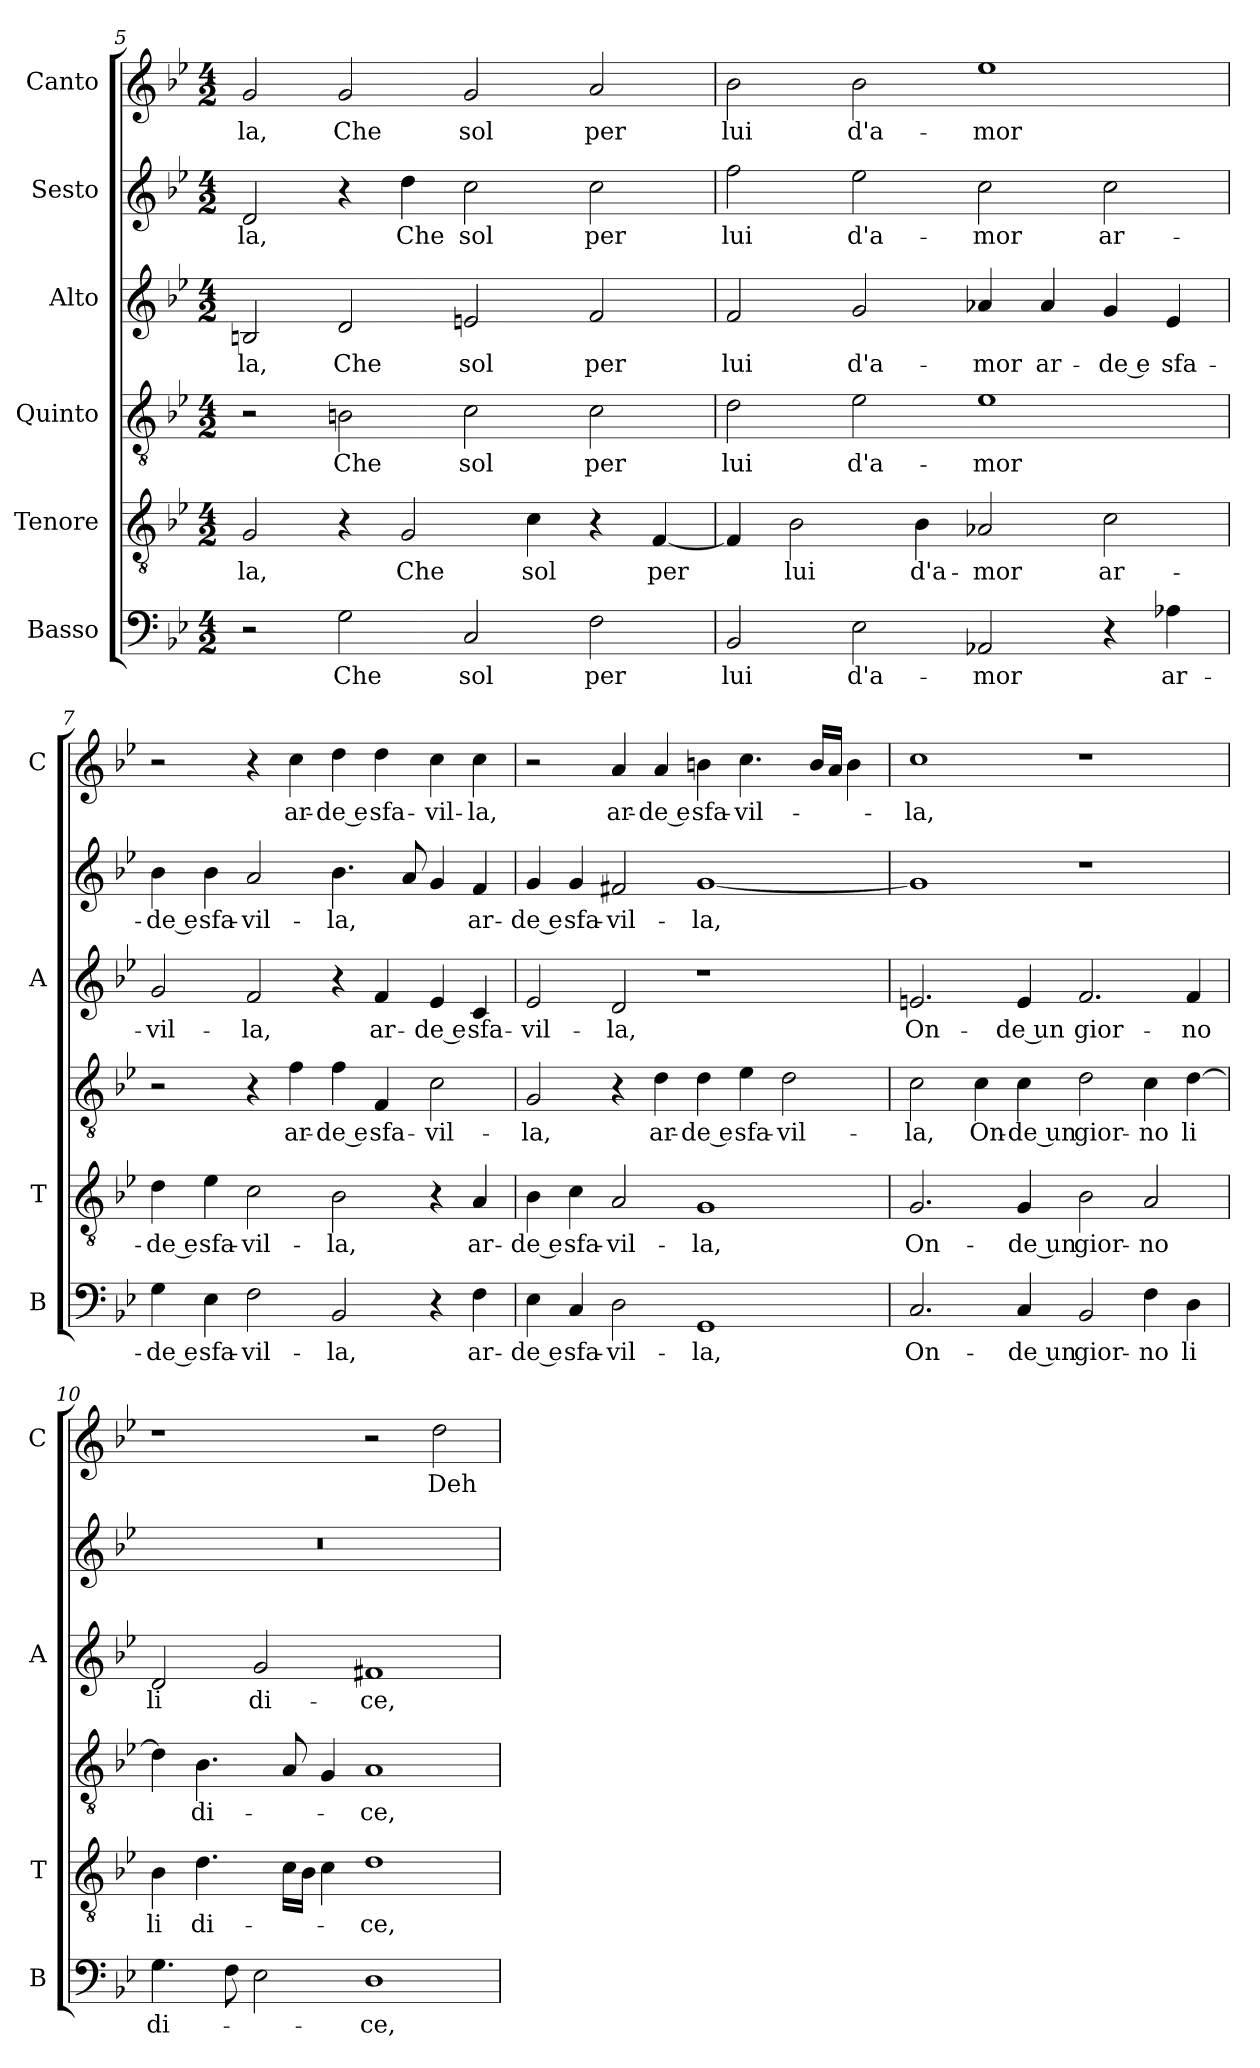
**kern	**text	**kern	**text	**kern	**text	**kern	**text	**kern	**text	**kern	**text
*part6	*part6	*part5	*part5	*part4	*part4	*part3	*part3	*part2	*part2	*part1	*part1
*staff6	*staff6	*staff5	*staff5	*staff4	*staff4	*staff3	*staff3	*staff2	*staff2	*staff1	*staff1
*I"Basso	*	*I"Tenore	*	*I"Quinto	*	*I"Alto	*	*I"Sesto	*	*I"Canto	*
*I'B	*	*I'T	*	*	*	*I'A	*	*	*	*I'C	*
!!LO:LB:g=z
*clefF4	*	*clefGv2	*	*clefGv2	*	*clefG2	*	*clefG2	*	*clefG2	*
*k[b-e-]	*	*k[b-e-]	*	*k[b-e-]	*	*k[b-e-]	*	*k[b-e-]	*	*k[b-e-]	*
*B-:	*	*B-:	*	*B-:	*	*B-:	*	*B-:	*	*B-:	*
*M4/2	*	*M4/2	*	*M4/2	*	*M4/2	*	*M4/2	*	*M4/2	*
=5	=5	=5	=5	=5	=5	=5	=5	=5	=5	=5	=5
!	!	!	!LO:LY:b	!	!	!	!LO:LY:b	!	!LO:LY:b	!	!LO:LY:b
2r	.	2G/	-la,	2r	.	2Bn/	-la,	2d/	-la,	2g/	-la,
!	!LO:LY:b	!	!	!	!LO:LY:b	!	!LO:LY:b	!	!	!	!LO:LY:b
2G\	Che	4r	.	2Bn\	Che	2d/	Che	4r	.	2g/	Che
!	!	!	!LO:LY:b	!	!	!	!	!	!LO:LY:b	!	!
.	.	2G/	Che	.	.	.	.	4dd\	Che	.	.
!	!LO:LY:b	!	!	!	!LO:LY:b	!	!LO:LY:b	!	!LO:LY:b	!	!LO:LY:b
2C/	sol	.	.	2c\	sol	2en/	sol	2cc\	sol	2g/	sol
!	!	!	!LO:LY:b	!	!	!	!	!	!	!	!
.	.	4c\	sol	.	.	.	.	.	.	.	.
!	!LO:LY:b	!	!	!	!LO:LY:b	!	!LO:LY:b	!	!LO:LY:b	!	!LO:LY:b
2F\	per	4r	.	2c\	per	2f/	per	2cc\	per	2a/	per
!	!	!	!LO:LY:b	!	!	!	!	!	!	!	!
.	.	[4F/	per	.	.	.	.	.	.	.	.
=6	=6	=6	=6	=6	=6	=6	=6	=6	=6	=6	=6
!	!LO:LY:b	!	!	!	!LO:LY:b	!	!LO:LY:b	!	!LO:LY:b	!	!LO:LY:b
2BB-/	lui	4F/]	.	2d\	lui	2f/	lui	2ff\	lui	2b-\	lui
!	!	!	!LO:LY:b	!	!	!	!	!	!	!	!
.	.	2B-\	lui	.	.	.	.	.	.	.	.
!	!LO:LY:b	!	!	!	!LO:LY:b	!	!LO:LY:b	!	!LO:LY:b	!	!LO:LY:b
2E-\	d'a-	.	.	2e-\	d'a-	2g/	d'a-	2ee-\	d'a-	2b-\	d'a-
!	!	!	!LO:LY:b	!	!	!	!	!	!	!	!
.	.	4B-\	d'a-	.	.	.	.	.	.	.	.
!	!LO:LY:b	!	!LO:LY:b	!	!LO:LY:b	!	!LO:LY:b	!	!LO:LY:b	!	!LO:LY:b
2AA-X/	-mor	2A-X/	-mor	1e-	-mor	4a-X/	-mor	2cc\	-mor	1ee-	-mor
!	!	!	!	!	!	!	!LO:LY:b	!	!	!	!
.	.	.	.	.	.	4a-/	ar-	.	.	.	.
!	!	!	!LO:LY:b	!	!	!	!LO:LY:b	!	!LO:LY:b	!	!
4r	.	2c\	ar-	.	.	4g/	-de e	2cc\	ar-	.	.
!	!LO:LY:b	!	!	!	!	!	!LO:LY:b	!	!	!	!
4A-X\	ar-	.	.	.	.	4e-/	sfa-	.	.	.	.
=7	=7	=7	=7	=7	=7	=7	=7	=7	=7	=7	=7
!	!LO:LY:b	!	!LO:LY:b	!	!	!	!LO:LY:b	!	!LO:LY:b	!	!
4G\	-de e	4d\	-de e	2r	.	2g/	-vil-	4b-\	-de e	2r	.
!	!LO:LY:b	!	!LO:LY:b	!	!	!	!	!	!LO:LY:b	!	!
4E-\	sfa-	4e-\	sfa-	.	.	.	.	4b-\	sfa-	.	.
!	!LO:LY:b	!	!LO:LY:b	!	!	!	!LO:LY:b	!	!LO:LY:b	!	!
2F\	-vil-	2c\	-vil-	4r	.	2f/	-la,	2a/	-vil-	4r	.
!	!	!	!	!	!LO:LY:b	!	!	!	!	!	!LO:LY:b
.	.	.	.	4f\	ar-	.	.	.	.	4cc\	ar-
!	!LO:LY:b	!	!LO:LY:b	!	!LO:LY:b	!	!	!	!LO:LY:b	!	!LO:LY:b
2BB-/	-la,	2B-\	-la,	4f\	-de e	4r	.	4.b-\	-la,	4dd\	-de e
!	!	!	!	!	!LO:LY:b	!	!LO:LY:b	!	!	!	!LO:LY:b
.	.	.	.	4F/	sfa-	4f/	ar-	.	.	4dd\	sfa-
.	.	.	.	.	.	.	.	8a/	.	.	.
!	!	!	!	!	!LO:LY:b	!	!LO:LY:b	!	!	!	!LO:LY:b
4r	.	4r	.	2c\	-vil-	4e-/	-de e	4g/	.	4cc\	-vil-
!	!LO:LY:b	!	!LO:LY:b	!	!	!	!LO:LY:b	!	!LO:LY:b	!	!LO:LY:b
4F\	ar-	4A/	ar-	.	.	4c/	sfa-	4f/	ar-	4cc\	-la,
=8	=8	=8	=8	=8	=8	=8	=8	=8	=8	=8	=8
!	!LO:LY:b	!	!LO:LY:b	!	!LO:LY:b	!	!LO:LY:b	!	!LO:LY:b	!	!
4E-\	-de e	4B-\	-de e	2G/	-la,	2e-/	-vil-	4g/	-de e	2r	.
!	!LO:LY:b	!	!LO:LY:b	!	!	!	!	!	!LO:LY:b	!	!
4C/	sfa-	4c\	sfa-	.	.	.	.	4g/	sfa-	.	.
!	!LO:LY:b	!	!LO:LY:b	!	!	!	!LO:LY:b	!	!LO:LY:b	!	!LO:LY:b
2D\	-vil-	2A/	-vil-	4r	.	2d/	-la,	2f#X/	-vil-	4a/	ar-
!	!	!	!	!	!LO:LY:b	!	!	!	!	!	!LO:LY:b
.	.	.	.	4d\	ar-	.	.	.	.	4a/	-de e
!	!LO:LY:b	!	!LO:LY:b	!	!LO:LY:b	!	!	!	!LO:LY:b	!	!LO:LY:b
1GG	-la,	1G	-la,	4d\	-de e	1r	.	[1g	-la,	4bn\	sfa-
!	!	!	!	!	!LO:LY:b	!	!	!	!	!	!LO:LY:b
.	.	.	.	4e-\	sfa-	.	.	.	.	4.cc\	-vil-
!	!	!	!	!	!LO:LY:b	!	!	!	!	!	!
.	.	.	.	2d\	-vil-	.	.	.	.	.	.
.	.	.	.	.	.	.	.	.	.	16b/LL	.
.	.	.	.	.	.	.	.	.	.	16a/JJ	.
.	.	.	.	.	.	.	.	.	.	4b\	.
!!LO:PB:g=z
=9	=9	=9	=9	=9	=9	=9	=9	=9	=9	=9	=9
!	!LO:LY:b	!	!LO:LY:b	!	!LO:LY:b	!	!LO:LY:b	!	!	!	!LO:LY:b
2.C/	On-	2.G/	On-	2c\	-la,	2.en/	On-	1g]	.	1cc	-la,
!	!	!	!	!	!LO:LY:b	!	!	!	!	!	!
.	.	.	.	4c\	On-	.	.	.	.	.	.
!	!LO:LY:b	!	!LO:LY:b	!	!LO:LY:b	!	!LO:LY:b	!	!	!	!
4C/	-de un	4G/	-de un	4c\	-de un	4e/	-de un	.	.	.	.
!	!LO:LY:b	!	!LO:LY:b	!	!LO:LY:b	!	!LO:LY:b	!	!	!	!
2BB-/	gior-	2B-\	gior-	2d\	gior-	2.f/	gior-	1r	.	1r	.
!	!LO:LY:b	!	!LO:LY:b	!	!LO:LY:b	!	!	!	!	!	!
4F\	-no	2A/	-no	4c\	-no	.	.	.	.	.	.
!	!LO:LY:b	!	!	!	!LO:LY:b	!	!LO:LY:b	!	!	!	!
4D\	li	.	.	[4d\	li	4f/	-no	.	.	.	.
=10	=10	=10	=10	=10	=10	=10	=10	=10	=10	=10	=10
!	!LO:LY:b	!	!LO:LY:b	!	!	!	!LO:LY:b	!	!	!	!
4.G\	di-	4B-\	li	4d\]	.	2d/	li	0r	.	1r	.
!	!	!	!LO:LY:b	!	!LO:LY:b	!	!	!	!	!	!
.	.	4.d\	di-	4.B-\	di-	.	.	.	.	.	.
8F\	.	.	.	.	.	.	.	.	.	.	.
!	!	!	!	!	!	!	!LO:LY:b	!	!	!	!
2E-\	.	.	.	.	.	2g/	di-	.	.	.	.
.	.	16c\LL	.	8A/	.	.	.	.	.	.	.
.	.	16B-\JJ	.	.	.	.	.	.	.	.	.
.	.	4c\	.	4G/	.	.	.	.	.	.	.
!	!LO:LY:b	!	!LO:LY:b	!	!LO:LY:b	!	!LO:LY:b	!	!	!	!
1D	-ce,	1d	-ce,	1A	-ce,	1f#X	-ce,	.	.	2r	.
!	!	!	!	!	!	!	!	!	!	!	!LO:LY:b
.	.	.	.	.	.	.	.	.	.	2dd\	Deh
=	=	=	=	=	=	=	=	=	=	=	=
*-	*-	*-	*-	*-	*-	*-	*-	*-	*-	*-	*-
